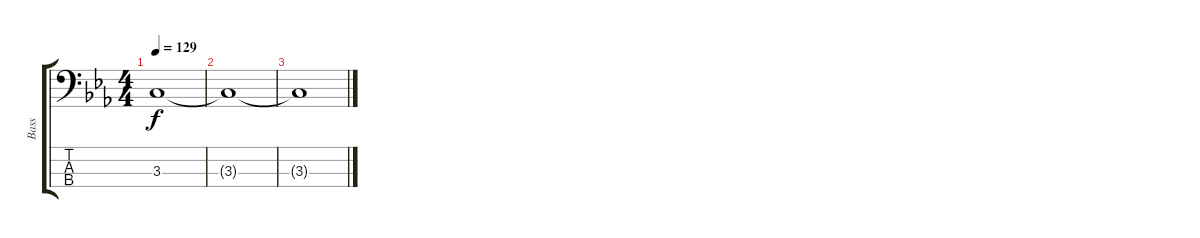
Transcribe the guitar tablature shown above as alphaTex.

\track ("Bass" "Bass") {instrument electricbassfinger}
\staff {score tabs}
\tuning (G2 D2 A1 E1) {hide}
\ts (4 4)
\tempo 129
\clef f4
\ks eb
3.3{t}.1{dy f} |
3.3{t}.1 |
3.3{t}.1
